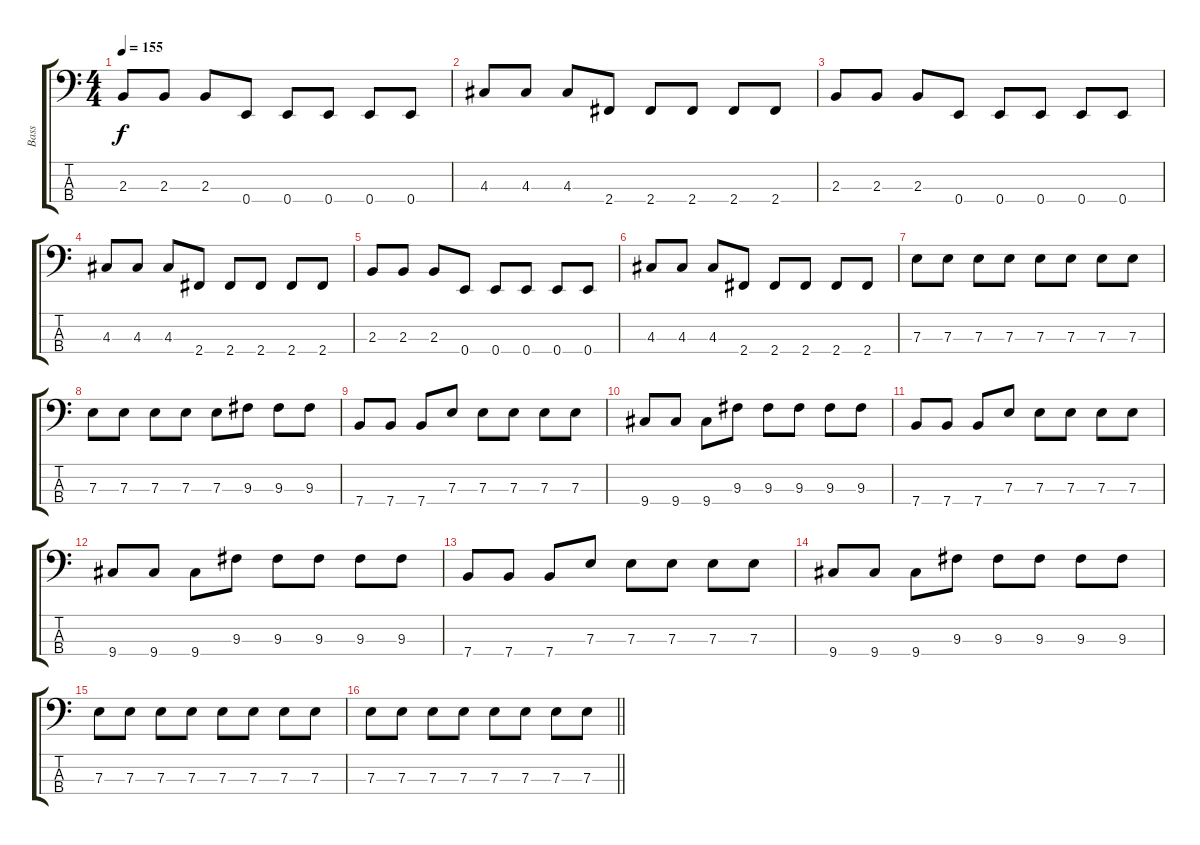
\track ("Bass" "Bass") {instrument electricbassfinger}
\staff {score tabs}
\tuning (G2 D2 A1 E1) {hide}
\ts (4 4)
\tempo 155
\clef f4
\ks c
2.3.8{dy f} 2.3.8 2.3.8 0.4.8 0.4.8 0.4.8 0.4.8 0.4.8 |
4.3.8 4.3.8 4.3.8 2.4.8 2.4.8 2.4.8 2.4.8 2.4.8 |
2.3.8 2.3.8 2.3.8 0.4.8 0.4.8 0.4.8 0.4.8 0.4.8 |
4.3.8 4.3.8 4.3.8 2.4.8 2.4.8 2.4.8 2.4.8 2.4.8 |
2.3.8 2.3.8 2.3.8 0.4.8 0.4.8 0.4.8 0.4.8 0.4.8 |
4.3.8 4.3.8 4.3.8 2.4.8 2.4.8 2.4.8 2.4.8 2.4.8 |
7.3.8 7.3.8 7.3.8 7.3.8 7.3.8 7.3.8 7.3.8 7.3.8 |
7.3.8 7.3.8 7.3.8 7.3.8 7.3.8 9.3.8 9.3.8 9.3.8 |
7.4.8 7.4.8 7.4.8 7.3.8 7.3.8 7.3.8 7.3.8 7.3.8 |
9.4.8 9.4.8 9.4.8 9.3.8 9.3.8 9.3.8 9.3.8 9.3.8 |
7.4.8 7.4.8 7.4.8 7.3.8 7.3.8 7.3.8 7.3.8 7.3.8 |
9.4.8 9.4.8 9.4.8 9.3.8 9.3.8 9.3.8 9.3.8 9.3.8 |
7.4.8 7.4.8 7.4.8 7.3.8 7.3.8 7.3.8 7.3.8 7.3.8 |
9.4.8 9.4.8 9.4.8 9.3.8 9.3.8 9.3.8 9.3.8 9.3.8 |
7.3.8 7.3.8 7.3.8 7.3.8 7.3.8 7.3.8 7.3.8 7.3.8 |
\barLineRight lightlight
7.3.8 7.3.8 7.3.8 7.3.8 7.3.8 7.3.8 7.3.8 7.3.8
